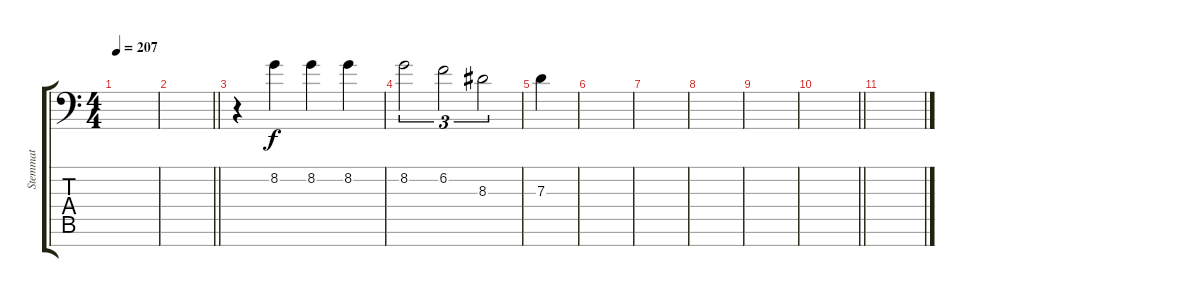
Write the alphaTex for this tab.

\track ("Stemmat" "Stemmat") {instrument cello}
\staff {score tabs}
\tuning (E4 B3 G3 D3 A2 D2 A1) {hide}
\ts (4 4)
\tempo 207
\clef f4
\ks c
|
\barLineRight lightlight
|
\section ("" "")
r.4 8.2.4 8.2.4 8.2.4 |
8.2.2{tu (3 2)} 6.2.2{tu (3 2)} 8.3.2{tu (3 2)} |
7.3.4 |
|
|
|
|
\barLineRight lightlight
|
\section ("" "")
